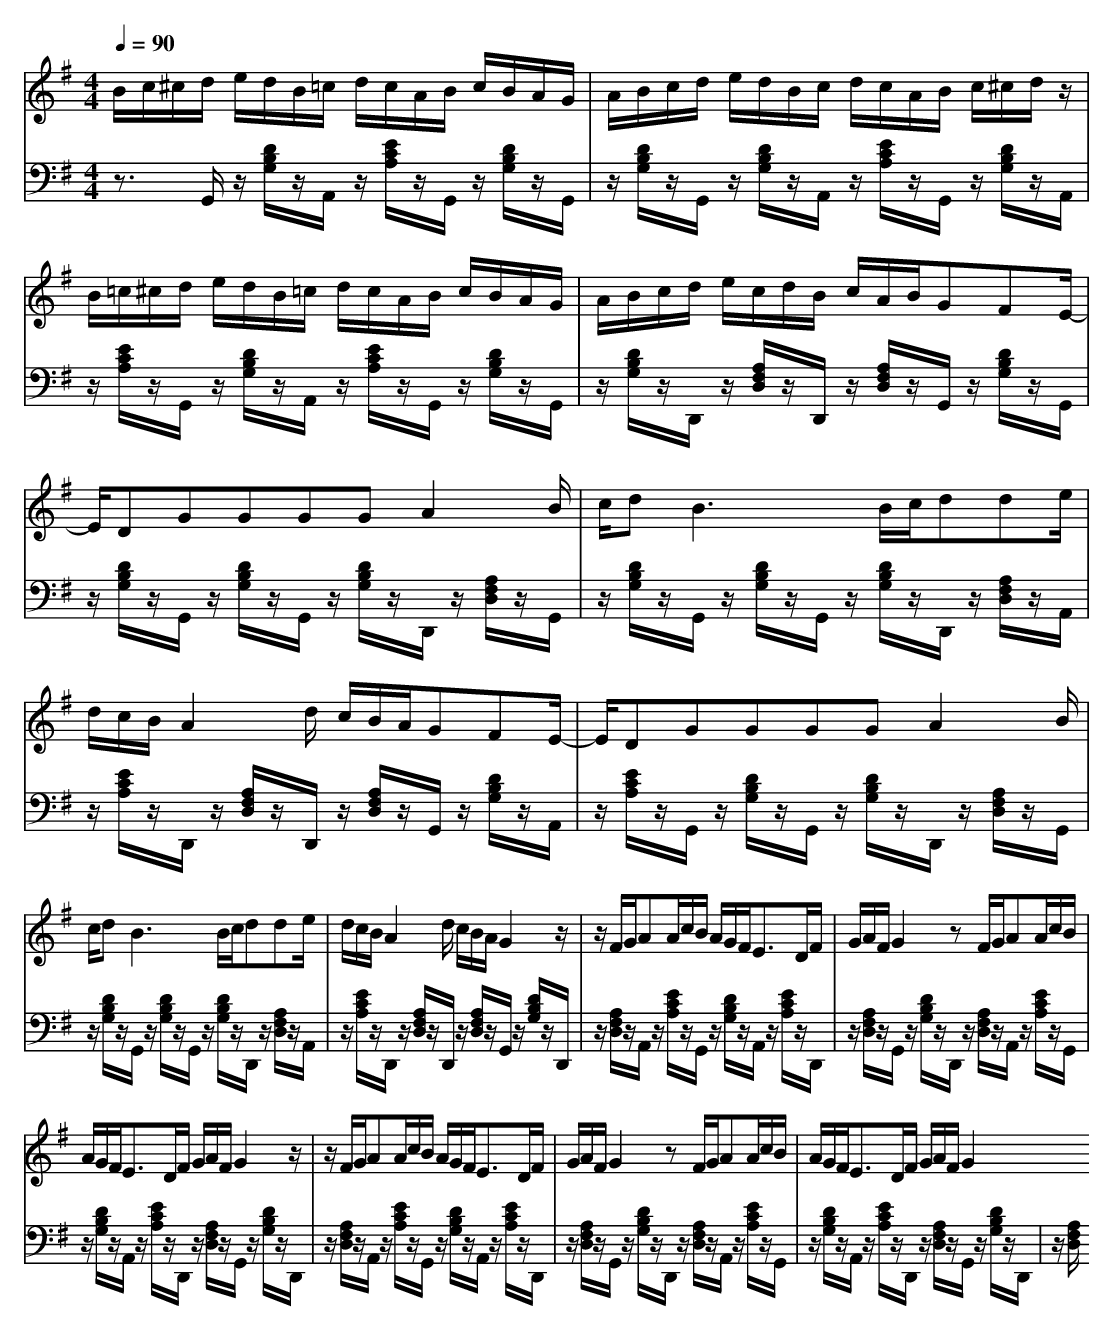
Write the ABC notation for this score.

X:1
T:
M: 4/4
L: 1/8
Q:1/4=90
K:G % 1 sharps
V:1
B/2c/2^c/2d/2 e/2d/2B/2=c/2 d/2c/2A/2B/2 c/2B/2A/2G/2|A/2B/2c/2d/2 e/2d/2B/2c/2 d/2c/2A/2B/2 c/2^c/2d/2z/2|B/2=c/2^c/2d/2 e/2d/2B/2=c/2 d/2c/2A/2B/2 c/2B/2A/2G/2|A/2B/2c/2d/2 e/2c/2d/2B/2 c/2A/2B/2GFE/2-|
E/2DGGGGA2B/2|c/2d2<B2B/2c/2dde/2|d/2c/2B/2A2d/2 c/2B/2A/2GFE/2-|E/2DGGGGA2B/2|
c/2d2<B2B/2c/2dde/2|d/2c/2B/2A2d/2 c/2B/2A/2G2z/2|z/2F/2G/2AA/2c/2B/2 A/2G/2F<ED/2F/2|G/2A/2F/2G2zF/2G/2AA/2c/2B/2|
A/2G/2F<ED/2F/2 G/2A/2F/2G2z/2|z/2F/2G/2AA/2c/2B/2 A/2G/2F<ED/2F/2|G/2A/2F/2G2zF/2G/2AA/2c/2B/2|A/2G/2F<ED/2F/2 G/2A/2F/2G2
V:2
z3/2G,,/2 z/2[D/2B,/2G,/2]z/2A,,/2 z/2[E/2C/2A,/2]z/2G,,/2 z/2[D/2B,/2G,/2]z/2G,,/2|z/2[D/2B,/2G,/2]z/2G,,/2 z/2[D/2B,/2G,/2]z/2A,,/2 z/2[E/2C/2A,/2]z/2G,,/2 z/2[D/2B,/2G,/2]z/2A,,/2|z/2[E/2C/2A,/2]z/2G,,/2 z/2[D/2B,/2G,/2]z/2A,,/2 z/2[E/2C/2A,/2]z/2G,,/2 z/2[D/2B,/2G,/2]z/2G,,/2|z/2[D/2B,/2G,/2]z/2D,,/2 z/2[A,/2F,/2D,/2]z/2D,,/2 z/2[A,/2F,/2D,/2]z/2G,,/2 z/2[D/2B,/2G,/2]z/2G,,/2|
z/2[D/2B,/2G,/2]z/2G,,/2 z/2[D/2B,/2G,/2]z/2G,,/2 z/2[D/2B,/2G,/2]z/2D,,/2 z/2[A,/2F,/2D,/2]z/2G,,/2|z/2[D/2B,/2G,/2]z/2G,,/2 z/2[D/2B,/2G,/2]z/2G,,/2 z/2[D/2B,/2G,/2]z/2D,,/2 z/2[A,/2F,/2D,/2]z/2A,,/2|z/2[E/2C/2A,/2]z/2D,,/2 z/2[A,/2F,/2D,/2]z/2D,,/2 z/2[A,/2F,/2D,/2]z/2G,,/2 z/2[D/2B,/2G,/2]z/2A,,/2|z/2[E/2C/2A,/2]z/2G,,/2 z/2[D/2B,/2G,/2]z/2G,,/2 z/2[D/2B,/2G,/2]z/2D,,/2 z/2[A,/2F,/2D,/2]z/2G,,/2|
z/2[D/2B,/2G,/2]z/2G,,/2 z/2[D/2B,/2G,/2]z/2G,,/2 z/2[D/2B,/2G,/2]z/2D,,/2 z/2[A,/2F,/2D,/2]z/2A,,/2|z/2[E/2C/2A,/2]z/2D,,/2 z/2[A,/2F,/2D,/2]z/2D,,/2 z/2[A,/2F,/2D,/2]z/2G,,/2 z/2[D/2B,/2G,/2]z/2D,,/2|z/2[A,/2F,/2D,/2]z/2A,,/2 z/2[E/2C/2A,/2]z/2G,,/2 z/2[D/2B,/2G,/2]z/2A,,/2 z/2[E/2C/2A,/2]z/2D,,/2|z/2[A,/2F,/2D,/2]z/2G,,/2 z/2[D/2B,/2G,/2]z/2D,,/2 z/2[A,/2F,/2D,/2]z/2A,,/2 z/2[E/2C/2A,/2]z/2G,,/2|
z/2[D/2B,/2G,/2]z/2A,,/2 z/2[E/2C/2A,/2]z/2D,,/2 z/2[A,/2F,/2D,/2]z/2G,,/2 z/2[D/2B,/2G,/2]z/2D,,/2|z/2[A,/2F,/2D,/2]z/2A,,/2 z/2[E/2C/2A,/2]z/2G,,/2 z/2[D/2B,/2G,/2]z/2A,,/2 z/2[E/2C/2A,/2]z/2D,,/2|z/2[A,/2F,/2D,/2]z/2G,,/2 z/2[D/2B,/2G,/2]z/2D,,/2 z/2[A,/2F,/2D,/2]z/2A,,/2 z/2[E/2C/2A,/2]z/2G,,/2|z/2[D/2B,/2G,/2]z/2A,,/2 z/2[E/2C/2A,/2]z/2D,,/2 z/2[A,/2F,/2D,/2]z/2G,,/2 z/2[D/2B,/2G,/2]z/2D,,/2|
z/2[A,/2F,/2D,/2]
